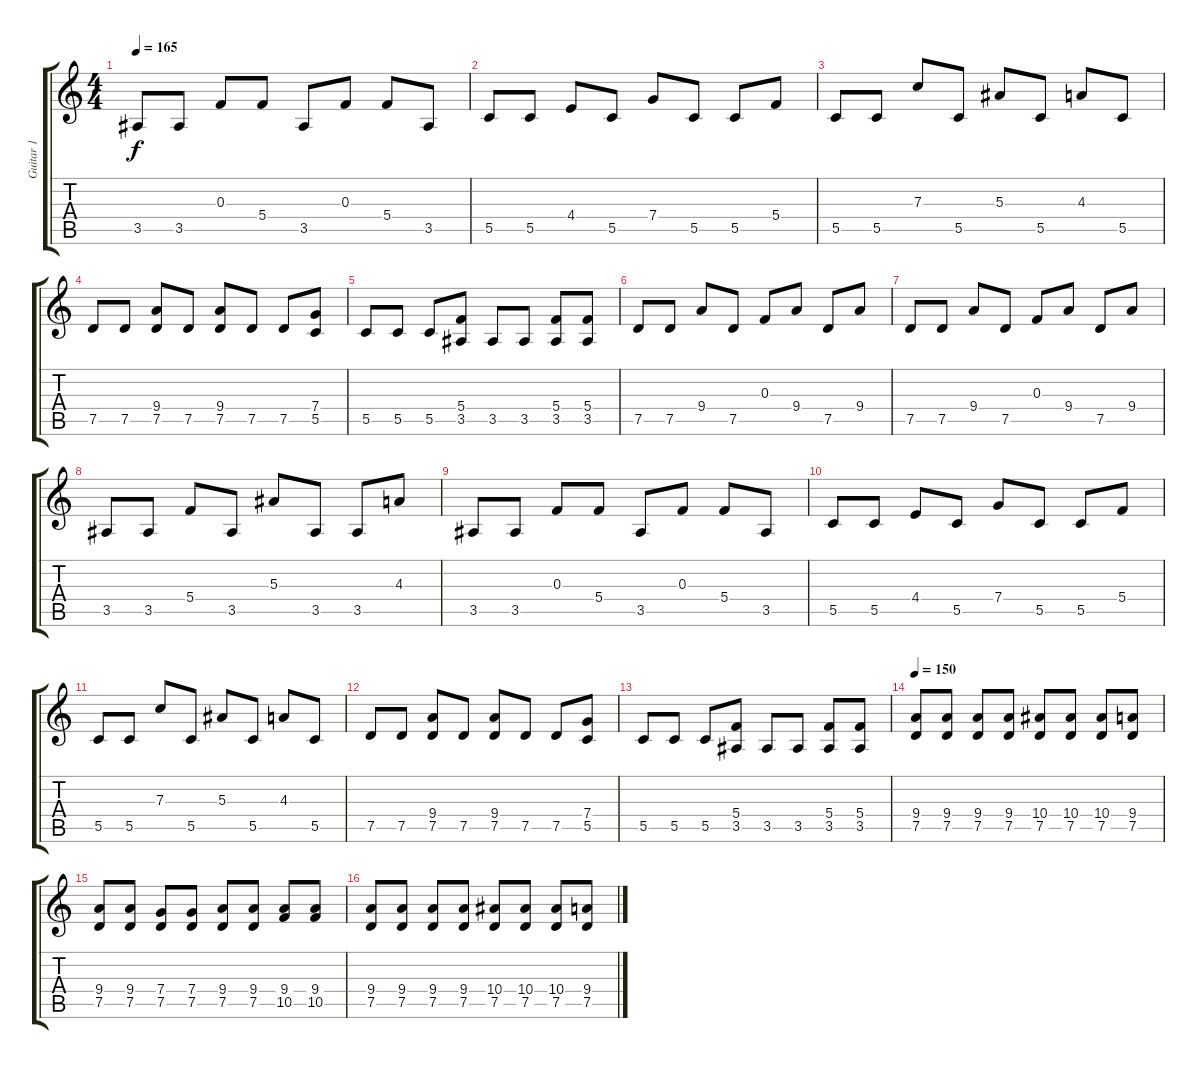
\track ("Guitar 1" "Guitar 1") {instrument overdrivenguitar}
\staff {score tabs}
\tuning (D4 A3 F3 C3 G2 C2) {hide}
\ts (4 4)
\tempo 165
\clef g2
\ks c
3.5.8{dy f} 3.5.8 0.3.8 5.4.8 3.5.8 0.3.8 5.4.8 3.5.8 |
5.5.8 5.5.8 4.4.8 5.5.8 7.4.8 5.5.8 5.5.8 5.4.8 |
5.5.8 5.5.8 7.3.8 5.5.8 5.3.8 5.5.8 4.3.8 5.5.8 |
7.5.8 7.5.8 (9.4 7.5).8 7.5.8 (9.4 7.5).8 7.5.8 7.5.8 (7.4 5.5).8 |
5.5.8 5.5.8 5.5.8 (5.4 3.5).8 3.5.8 3.5.8 (5.4 3.5).8 (5.4 3.5).8 |
7.5.8 7.5.8 9.4.8 7.5.8 0.3.8 9.4.8 7.5.8 9.4.8 |
7.5.8 7.5.8 9.4.8 7.5.8 0.3.8 9.4.8 7.5.8 9.4.8 |
3.5.8 3.5.8 5.4.8 3.5.8 5.3.8 3.5.8 3.5.8 4.3.8 |
3.5.8 3.5.8 0.3.8 5.4.8 3.5.8 0.3.8 5.4.8 3.5.8 |
5.5.8 5.5.8 4.4.8 5.5.8 7.4.8 5.5.8 5.5.8 5.4.8 |
5.5.8 5.5.8 7.3.8 5.5.8 5.3.8 5.5.8 4.3.8 5.5.8 |
7.5.8 7.5.8 (9.4 7.5).8 7.5.8 (9.4 7.5).8 7.5.8 7.5.8 (7.4 5.5).8 |
5.5.8 5.5.8 5.5.8 (5.4 3.5).8 3.5.8 3.5.8 (5.4 3.5).8 (5.4 3.5).8 |
\tempo 150
(9.4 7.5).8{instrument electricguitarmuted} (9.4 7.5).8 (9.4 7.5).8 (9.4 7.5).8 (10.4 7.5).8 (10.4 7.5).8 (10.4 7.5).8 (9.4 7.5).8 |
(9.4 7.5).8 (9.4 7.5).8 (7.4 7.5).8 (7.4 7.5).8 (9.4 7.5).8 (9.4 7.5).8 (9.4 10.5).8 (9.4 10.5).8 |
(9.4 7.5).8 (9.4 7.5).8 (9.4 7.5).8 (9.4 7.5).8 (10.4 7.5).8 (10.4 7.5).8 (10.4 7.5).8 (9.4 7.5).8
